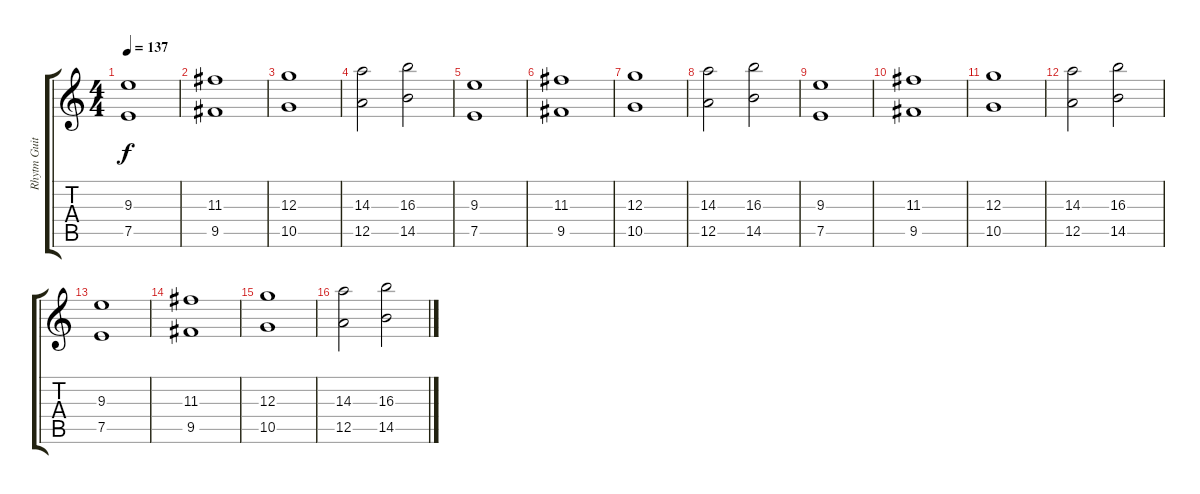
\track ("Rhytm Guitar 2" "Rhytm Guit") {instrument overdrivenguitar}
\staff {score tabs}
\tuning (E4 B3 G3 D3 A2 E2) {hide}
\ts (4 4)
\tempo 137
\clef g2
\ks c
(9.3 7.5).1{dy f} |
(11.3 9.5).1 |
(12.3 10.5).1 |
(14.3 12.5).2 (16.3 14.5).2 |
(9.3 7.5).1 |
(11.3 9.5).1 |
(12.3 10.5).1 |
(14.3 12.5).2 (16.3 14.5).2 |
(9.3 7.5).1 |
(11.3 9.5).1 |
(12.3 10.5).1 |
(14.3 12.5).2 (16.3 14.5).2 |
(9.3 7.5).1 |
(11.3 9.5).1 |
(12.3 10.5).1 |
(14.3 12.5).2 (16.3 14.5).2
